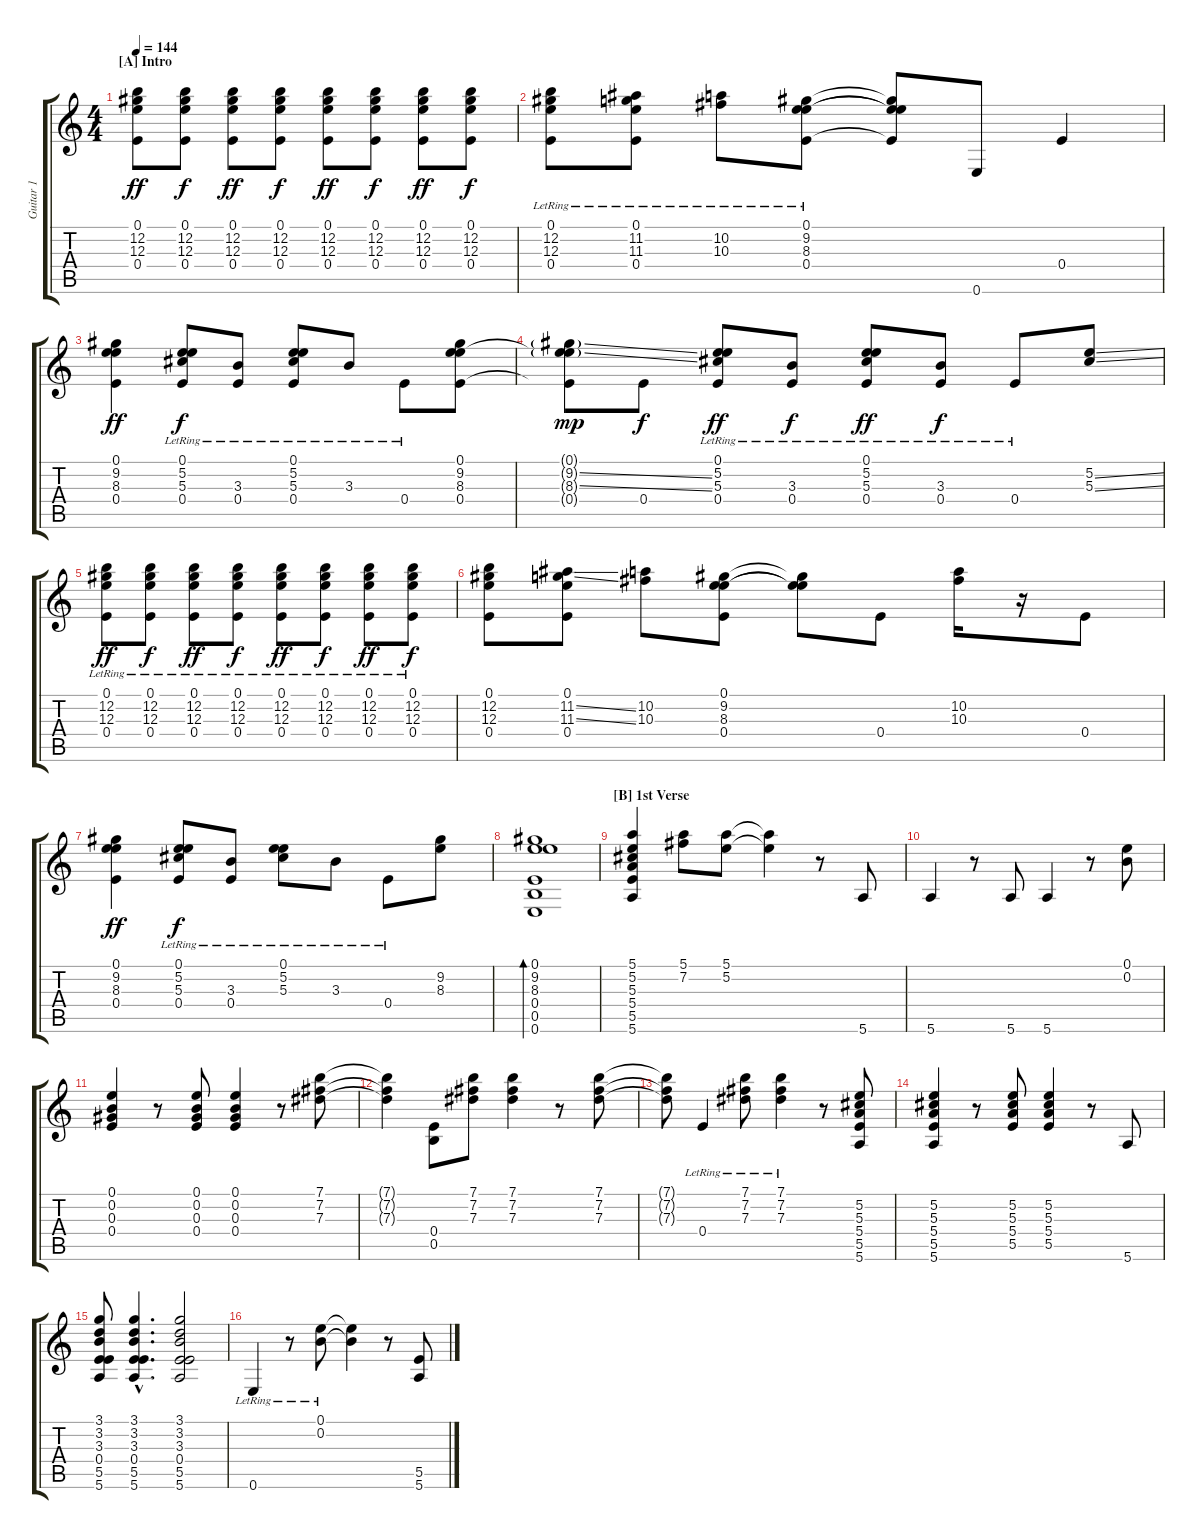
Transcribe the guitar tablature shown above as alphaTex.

\track ("Guitar 1" "Guitar 1") {instrument acousticguitarsteel}
\staff {score tabs}
\tuning (E4 B3 Ab3 E3 B2 E2) {hide}
\ts (4 4)
\section ("" "[A] Intro")
\tempo 144
\clef g2
\ks c
(0.1 12.2 12.3 0.4).8{dy ff instrument acousticguitarsteel} (0.1 12.2 12.3 0.4).8{dy f} (0.1 12.2 12.3 0.4).8{dy ff} (0.1 12.2 12.3 0.4).8{dy f} (0.1 12.2 12.3 0.4).8{dy ff} (0.1 12.2 12.3 0.4).8{dy f} (0.1 12.2 12.3 0.4).8{dy ff} (0.1 12.2 12.3 0.4).8{dy f} |
(0.1{lr} 12.2{lr} 12.3{lr} 0.4{lr}).8 (0.1{lr} 11.2{lr} 11.3{lr} 0.4{lr}).8 (10.2{lr} 10.3{lr}).8 (0.1{lr} 9.2{lr} 8.3{lr} 0.4{lr}).8 (0.1{t} 9.2{t} 8.3{t} 0.4{t}).8 0.6.8 0.4.4 |
(0.1 9.2 8.3 0.4).4{dy ff} (0.1{lr} 5.2{lr} 5.3{lr} 0.4{lr}).8{dy f} (3.3{lr} 0.4{lr}).8 (0.1{lr} 5.2{lr} 5.3{lr} 0.4{lr}).8 3.3{lr}.8 0.4{lr}.8 (0.1 9.2 8.3 0.4).8 |
(0.1{t} 9.2{ss g} 8.3{ss g} 0.4{t}).8{dy mp} 0.4.8{dy f} (0.1{lr} 5.2{lr} 5.3{lr} 0.4{lr}).8{dy ff} (3.3{lr} 0.4{lr}).8{dy f} (0.1{lr} 5.2{lr} 5.3{lr} 0.4{lr}).8{dy ff} (3.3{lr} 0.4{lr}).8{dy f} 0.4{lr}.8 (5.2{ss} 5.3{ss}).8 |
(0.1{lr} 12.2{lr} 12.3{lr} 0.4{lr}).8{dy ff} (0.1{lr} 12.2{lr} 12.3{lr} 0.4{lr}).8{dy f} (0.1{lr} 12.2{lr} 12.3{lr} 0.4{lr}).8{dy ff} (0.1{lr} 12.2{lr} 12.3{lr} 0.4{lr}).8{dy f} (0.1{lr} 12.2{lr} 12.3{lr} 0.4{lr}).8{dy ff} (0.1{lr} 12.2{lr} 12.3{lr} 0.4{lr}).8{dy f} (0.1{lr} 12.2{lr} 12.3{lr} 0.4{lr}).8{dy ff} (0.1{lr} 12.2{lr} 12.3{lr} 0.4{lr}).8{dy f} |
(0.1 12.2 12.3 0.4).8 (0.1 11.2{ss} 11.3{ss} 0.4).8 (10.2 10.3).8 (0.1 9.2 8.3 0.4).8 (0.1{t} 9.2{t} 8.3{t}).8 0.4.8 (10.2 10.3).16 r.16 0.4.8 |
(0.1 9.2 8.3 0.4).4{dy ff} (0.1{lr} 5.2{lr} 5.3{lr} 0.4{lr}).8{dy f} (3.3{lr} 0.4{lr}).8 (0.1{lr} 5.2{lr} 5.3{lr}).8 3.3{lr}.8 0.4{lr}.8 (9.2 8.3).8 |
(0.1 9.2 8.3 0.4 0.5 0.6).1{bd 60} |
\section ("" "[B] 1st Verse")
(5.1 5.2 5.3 5.4 5.5 5.6).4 (5.1 7.2).8 (5.1 5.2).8 (5.1{t} 5.2{t}).4 r.8 5.6.8 |
5.6.4 r.8 5.6.8 5.6.4 r.8 (0.1 0.2).8 |
(0.1 0.2 0.3 0.4).4 r.8 (0.1 0.2 0.3 0.4).8 (0.1 0.2 0.3 0.4).4 r.8 (7.1 7.2 7.3).8 |
(7.1{t} 7.2{t} 7.3{t}).4 (0.4 0.5).8 (7.1 7.2 7.3).8 (7.1 7.2 7.3).4 r.8 (7.1 7.2 7.3).8 |
(7.1{t} 7.2{t} 7.3{t}).8 0.4{lr}.4 (7.1{lr} 7.2{lr} 7.3{lr}).8 (7.1{lr} 7.2{lr} 7.3{lr}).4 r.8 (5.2 5.3 5.4 5.5 5.6).8 |
(5.2 5.3 5.4 5.5 5.6).4 r.8 (5.2 5.3 5.4 5.5).8 (5.2 5.3 5.4 5.5).4 r.8 5.6.8 |
(3.1 3.2 3.3 0.4 5.5 5.6).8 (3.1{hac} 3.2{hac} 3.3{hac} 0.4{hac} 5.5{hac} 5.6{hac}).4{d} (3.1 3.2 3.3 0.4 5.5 5.6).2 |
0.6{lr}.4 r.8 (0.1{lr} 0.2{lr}).8 (0.1{t} 0.2{t}).4 r.8 (5.5 5.6).8
